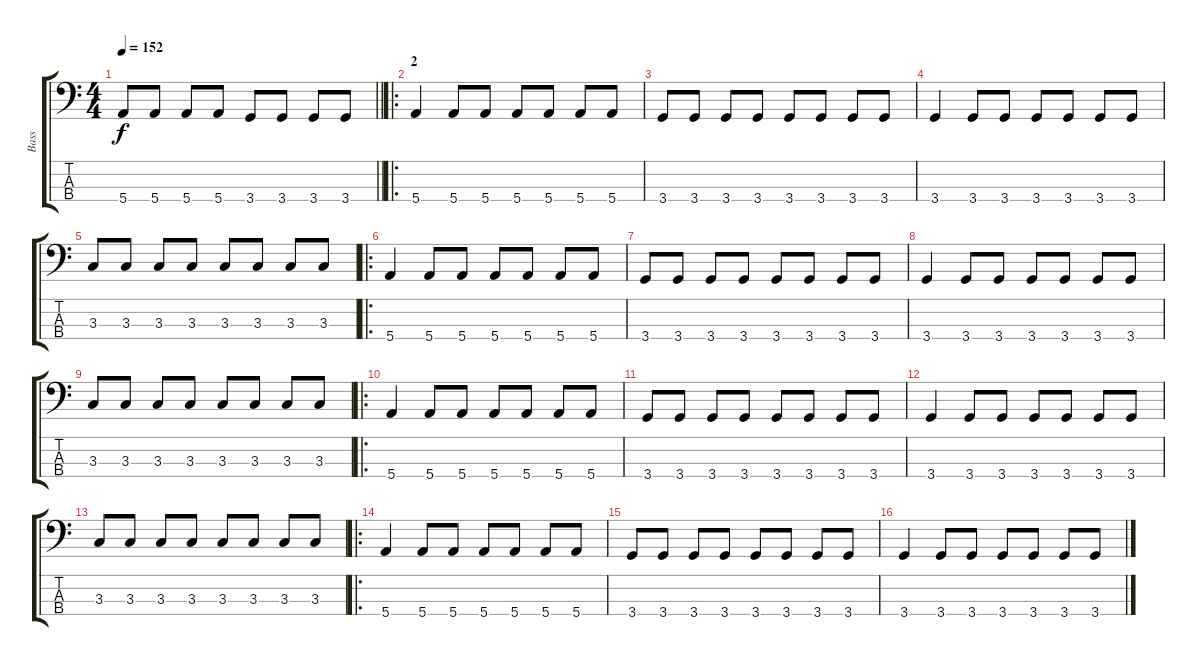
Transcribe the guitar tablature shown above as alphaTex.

\track ("Bass" "Bass") {instrument electricbassfinger}
\staff {score tabs}
\tuning (G2 D2 A1 E1) {hide}
\ts (4 4)
\tempo 152
\clef f4
\barLineRight lightlight
\ks c
5.4.8{dy f} 5.4.8 5.4.8 5.4.8 3.4.8 3.4.8 3.4.8 3.4.8 |
\ro
\section ("" "2")
5.4.4 5.4.8 5.4.8 5.4.8 5.4.8 5.4.8 5.4.8 |
3.4.8 3.4.8 3.4.8 3.4.8 3.4.8 3.4.8 3.4.8 3.4.8 |
3.4.4 3.4.8 3.4.8 3.4.8 3.4.8 3.4.8 3.4.8 |
3.3.8 3.3.8 3.3.8 3.3.8 3.3.8 3.3.8 3.3.8 3.3.8 |
\ro
5.4.4 5.4.8 5.4.8 5.4.8 5.4.8 5.4.8 5.4.8 |
3.4.8 3.4.8 3.4.8 3.4.8 3.4.8 3.4.8 3.4.8 3.4.8 |
3.4.4 3.4.8 3.4.8 3.4.8 3.4.8 3.4.8 3.4.8 |
3.3.8 3.3.8 3.3.8 3.3.8 3.3.8 3.3.8 3.3.8 3.3.8 |
\ro
5.4.4 5.4.8 5.4.8 5.4.8 5.4.8 5.4.8 5.4.8 |
3.4.8 3.4.8 3.4.8 3.4.8 3.4.8 3.4.8 3.4.8 3.4.8 |
3.4.4 3.4.8 3.4.8 3.4.8 3.4.8 3.4.8 3.4.8 |
3.3.8 3.3.8 3.3.8 3.3.8 3.3.8 3.3.8 3.3.8 3.3.8 |
\ro
5.4.4 5.4.8 5.4.8 5.4.8 5.4.8 5.4.8 5.4.8 |
3.4.8 3.4.8 3.4.8 3.4.8 3.4.8 3.4.8 3.4.8 3.4.8 |
3.4.4 3.4.8 3.4.8 3.4.8 3.4.8 3.4.8 3.4.8
